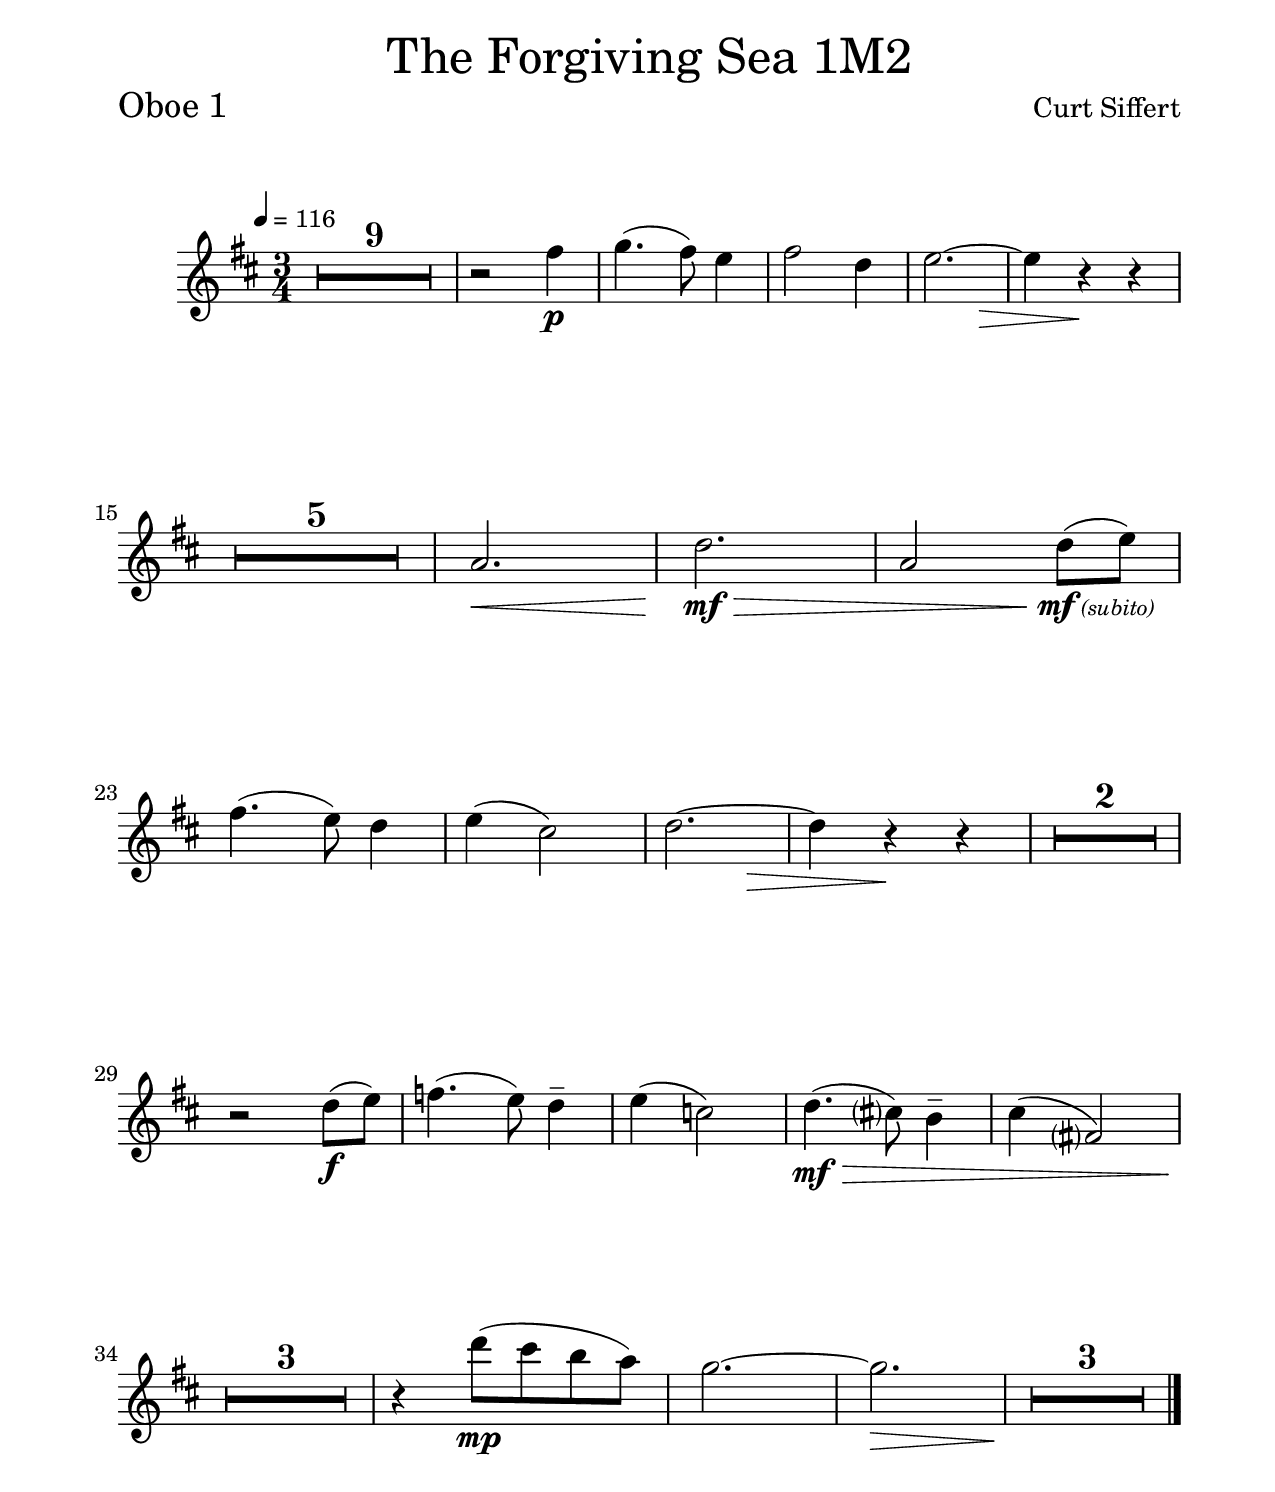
\version "2.16.0"
\include "english.ly"
\include "../lib/parts.ily"

\header {
  	poet = \markup \larger \larger "Oboe 1"
}

\version "2.16.0"
\include "english.ly"

\layout { ragged-right = ##f }

% calculate x-alignment based on attribute text + dynamic text
% this has to be a markup-command to get stencil-extent based on (interpret-markup layout props ...)
#(define-markup-command (center-dyn layout props atr-text dyn)(markup? string?)
  "x-align on center of dynamic"
  (let* (
          (text (string-append " " atr-text))
          (atr-stencil (interpret-markup layout props (markup #:normal-text #:tiny #:italic text)))
          (dyn-stencil (interpret-markup layout props (markup #:dynamic dyn)))
          (atr-x-ext (ly:stencil-extent atr-stencil X))
          (dyn-x-ext (ly:stencil-extent dyn-stencil X))
          (atr-x (- (cdr atr-x-ext)(car atr-x-ext)))
          (dyn-x (- (cdr dyn-x-ext)(car dyn-x-ext)))
          (x-align
            (* (-
                 (/ (+ atr-x (/ dyn-x 2)) (+ atr-x dyn-x) )
                 0.5) -2)
          )
        )
        (interpret-markup layout props (markup #:halign x-align #:concat (#:dynamic dyn #:normal-text #:tiny #:italic text)))
))
% define a 'new' attributed dynamic script
#(define (make-atr-dynamic-script atr dyn)
        (let ((dynamic (make-dynamic-script (markup #:center-dyn atr dyn))))
             (ly:music-set-property! dynamic 'tweaks (acons 'X-offset 0 (ly:music-property dynamic 'tweaks)))
             dynamic))

% define some attributed dynamics
subp = #(make-atr-dynamic-script "(subito)" "mf")

oboeOneNotes = \relative c'' {

	\time 3/4
	\key d \major
	\set tieWaitForNote = ##t
	
	R2.*9
	r2 fs4\p |
	g4.( fs8) e4 |
	fs2 d4 |
	<< e2.~ {s2 s4\> } >> | 
	e4 r\! r |
	
	\tag #'part { \break }
	
	R2.*5
	a,2.\< |
	d2.\mf\> |
	a2 d8\subp( e) |

	\tag #'part { \break }
	
	fs4.( e8) d4 |
	e( cs2) |
	<< d2.~ {s2 s4\> } >> |
	d4 r\! r |
	
	R2.*2

	\tag #'part { \break }

	r2 d8\f( e) |
	f4.( e8) d4-- |
	e( c2) |
	d4.\mf\>( cs?8) b4-- | 
	cs( fs,?2) |
	
	\tag #'part { \break }

	R4*9\!
	r4 d''8\mp( cs b a) |
	g2.~ |
	g2.\> |

	R2.*3\!
		
	\bar "|."
		
}


<<
	\new Staff \relative c'' { 
		\everyPartScore
		\keepWithTag #'part \oboeOneNotes
	}	
>>